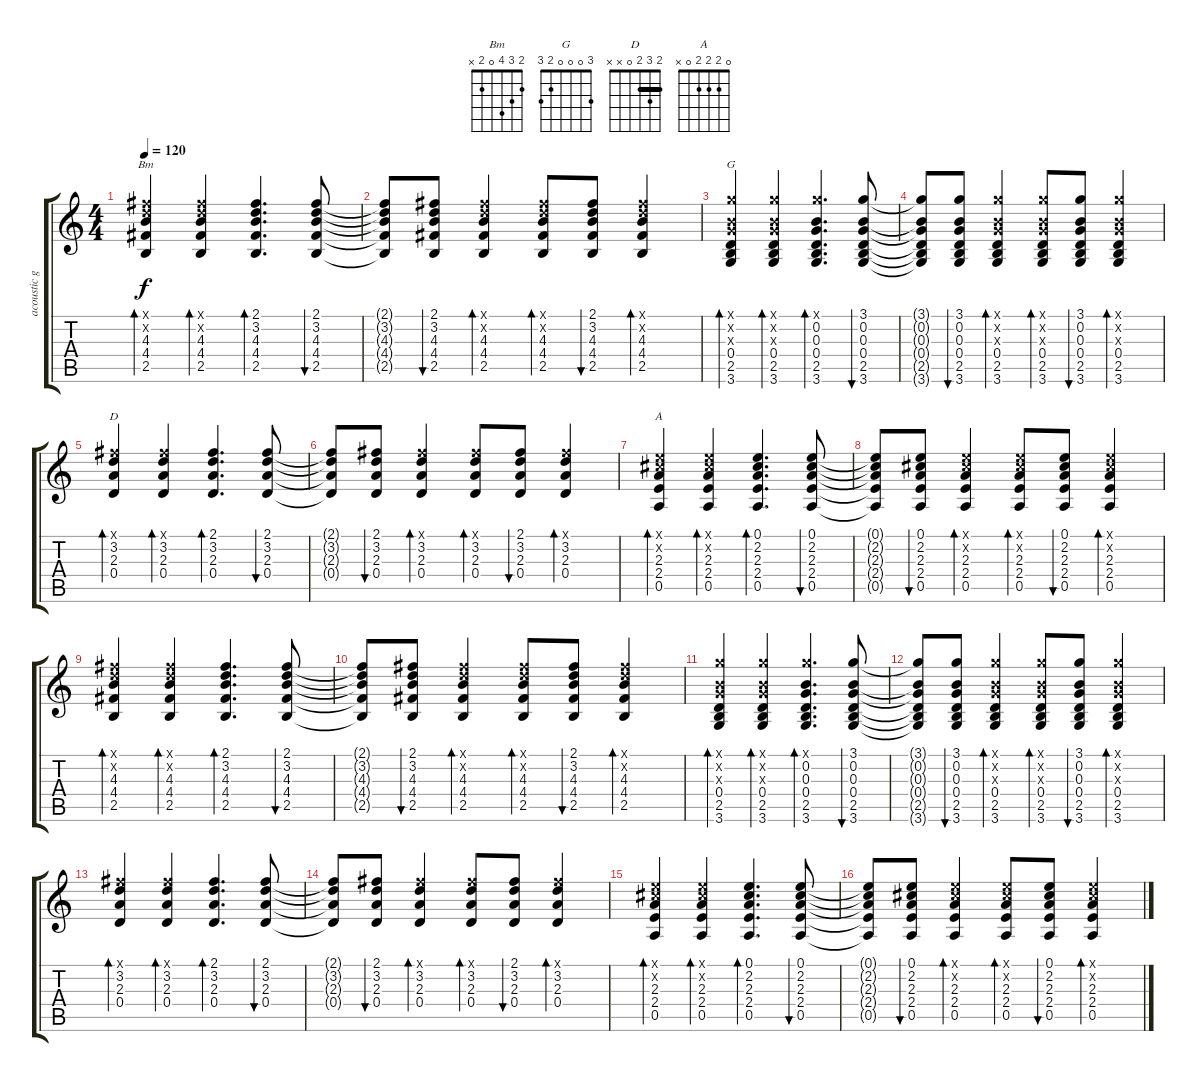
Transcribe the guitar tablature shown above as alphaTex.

\track ("acoustic guitar" "acoustic g") {instrument acousticguitarsteel}
\staff {score tabs}
\tuning (E4 B3 G3 D3 A2 E2) {hide}
\chord ("Bm" 2 3 4 0 2 x)
\chord ("G" 3 0 0 0 2 3)
\chord ("D" 2 3 2 0 x x) {barre 2}
\chord ("A" 0 2 2 2 0 x)
\ts (4 4)
\tempo 120
\clef g2
\ks c
(2.1{x} 3.2{x} 4.3 4.4 2.5).4{bd 120 ch "Bm" dy f} (2.1{x} 3.2{x} 4.3 4.4 2.5).4{bd 120} (2.1 3.2 4.3 4.4 2.5).4{d bd 120} (2.1 3.2 4.3 4.4 2.5).8{bu 120} |
(2.1{t} 3.2{t} 4.3{t} 4.4{t} 2.5{t}).8 (2.1 3.2 4.3 4.4 2.5).8{bu 120} (2.1{x} 3.2{x} 4.3 4.4 2.5).4{bd 120} (2.1{x} 3.2{x} 4.3 4.4 2.5).8{bd 120} (2.1 3.2 4.3 4.4 2.5).8{bu 120} (2.1{x} 3.2{x} 4.3 4.4 2.5).4{bd 120} |
(3.1{x} 0.2{x} 0.3{x} 0.4 2.5 3.6).4{bd 240 ch "G"} (3.1{x} 0.2{x} 0.3{x} 0.4 2.5 3.6).4{bd 240} (3.1{x} 0.2 0.3 0.4 2.5 3.6).4{d bd 120} (3.1 0.2 0.3 0.4 2.5 3.6).8{bu 240} |
(3.1{t} 0.2{t} 0.3{t} 0.4{t} 2.5{t} 3.6{t}).8 (3.1 0.2 0.3 0.4 2.5 3.6).8{bu 240} (3.1{x} 0.2{x} 0.3{x} 0.4 2.5 3.6).4{bd 240} (3.1{x} 0.2{x} 0.3{x} 0.4 2.5 3.6).8{bd 240} (3.1 0.2 0.3 0.4 2.5 3.6).8{bu 240} (3.1{x} 0.2{x} 0.3{x} 0.4 2.5 3.6).4{bd 240} |
(2.1{x} 3.2 2.3 0.4).4{bd 120 ch "D"} (2.1{x} 3.2 2.3 0.4).4{bd 120} (2.1 3.2 2.3 0.4).4{d bd 120} (2.1 3.2 2.3 0.4).8{bu 120} |
(2.1{t} 3.2{t} 2.3{t} 0.4{t}).8 (2.1 3.2 2.3 0.4).8{bu 120} (2.1{x} 3.2 2.3 0.4).4{bd 120} (2.1{x} 3.2 2.3 0.4).8{bd 120} (2.1 3.2 2.3 0.4).8{bu 120} (2.1{x} 3.2 2.3 0.4).4{bd 120} |
(0.1{x} 2.2{x} 2.3 2.4 0.5).4{bd 120 ch "A"} (0.1{x} 2.2{x} 2.3 2.4 0.5).4{bd 120} (0.1 2.2 2.3 2.4 0.5).4{d bd 120} (0.1 2.2 2.3 2.4 0.5).8{bu 120} |
(0.1{t} 2.2{t} 2.3{t} 2.4{t} 0.5{t}).8 (0.1 2.2 2.3 2.4 0.5).8{bu 120} (0.1{x} 2.2{x} 2.3 2.4 0.5).4{bd 120} (0.1{x} 2.2{x} 2.3 2.4 0.5).8{bd 120} (0.1 2.2 2.3 2.4 0.5).8{bu 120} (0.1{x} 2.2{x} 2.3 2.4 0.5).4{bd 120} |
(2.1{x} 3.2{x} 4.3 4.4 2.5).4{bd 120} (2.1{x} 3.2{x} 4.3 4.4 2.5).4{bd 120} (2.1 3.2 4.3 4.4 2.5).4{d bd 120} (2.1 3.2 4.3 4.4 2.5).8{bu 120} |
(2.1{t} 3.2{t} 4.3{t} 4.4{t} 2.5{t}).8 (2.1 3.2 4.3 4.4 2.5).8{bu 120} (2.1{x} 3.2{x} 4.3 4.4 2.5).4{bd 120} (2.1{x} 3.2{x} 4.3 4.4 2.5).8{bd 120} (2.1 3.2 4.3 4.4 2.5).8{bu 120} (2.1{x} 3.2{x} 4.3 4.4 2.5).4{bd 120} |
(3.1{x} 0.2{x} 0.3{x} 0.4 2.5 3.6).4{bd 240} (3.1{x} 0.2{x} 0.3{x} 0.4 2.5 3.6).4{bd 240} (3.1{x} 0.2 0.3 0.4 2.5 3.6).4{d bd 120} (3.1 0.2 0.3 0.4 2.5 3.6).8{bu 240} |
(3.1{t} 0.2{t} 0.3{t} 0.4{t} 2.5{t} 3.6{t}).8 (3.1 0.2 0.3 0.4 2.5 3.6).8{bu 240} (3.1{x} 0.2{x} 0.3{x} 0.4 2.5 3.6).4{bd 240} (3.1{x} 0.2{x} 0.3{x} 0.4 2.5 3.6).8{bd 240} (3.1 0.2 0.3 0.4 2.5 3.6).8{bu 240} (3.1{x} 0.2{x} 0.3{x} 0.4 2.5 3.6).4{bd 240} |
(2.1{x} 3.2 2.3 0.4).4{bd 120} (2.1{x} 3.2 2.3 0.4).4{bd 120} (2.1 3.2 2.3 0.4).4{d bd 120} (2.1 3.2 2.3 0.4).8{bu 120} |
(2.1{t} 3.2{t} 2.3{t} 0.4{t}).8 (2.1 3.2 2.3 0.4).8{bu 120} (2.1{x} 3.2 2.3 0.4).4{bd 120} (2.1{x} 3.2 2.3 0.4).8{bd 120} (2.1 3.2 2.3 0.4).8{bu 120} (2.1{x} 3.2 2.3 0.4).4{bd 120} |
(0.1{x} 2.2{x} 2.3 2.4 0.5).4{bd 120} (0.1{x} 2.2{x} 2.3 2.4 0.5).4{bd 120} (0.1 2.2 2.3 2.4 0.5).4{d bd 120} (0.1 2.2 2.3 2.4 0.5).8{bu 120} |
(0.1{t} 2.2{t} 2.3{t} 2.4{t} 0.5{t}).8 (0.1 2.2 2.3 2.4 0.5).8{bu 120} (0.1{x} 2.2{x} 2.3 2.4 0.5).4{bd 120} (0.1{x} 2.2{x} 2.3 2.4 0.5).8{bd 120} (0.1 2.2 2.3 2.4 0.5).8{bu 120} (0.1{x} 2.2{x} 2.3 2.4 0.5).4{bd 120}
